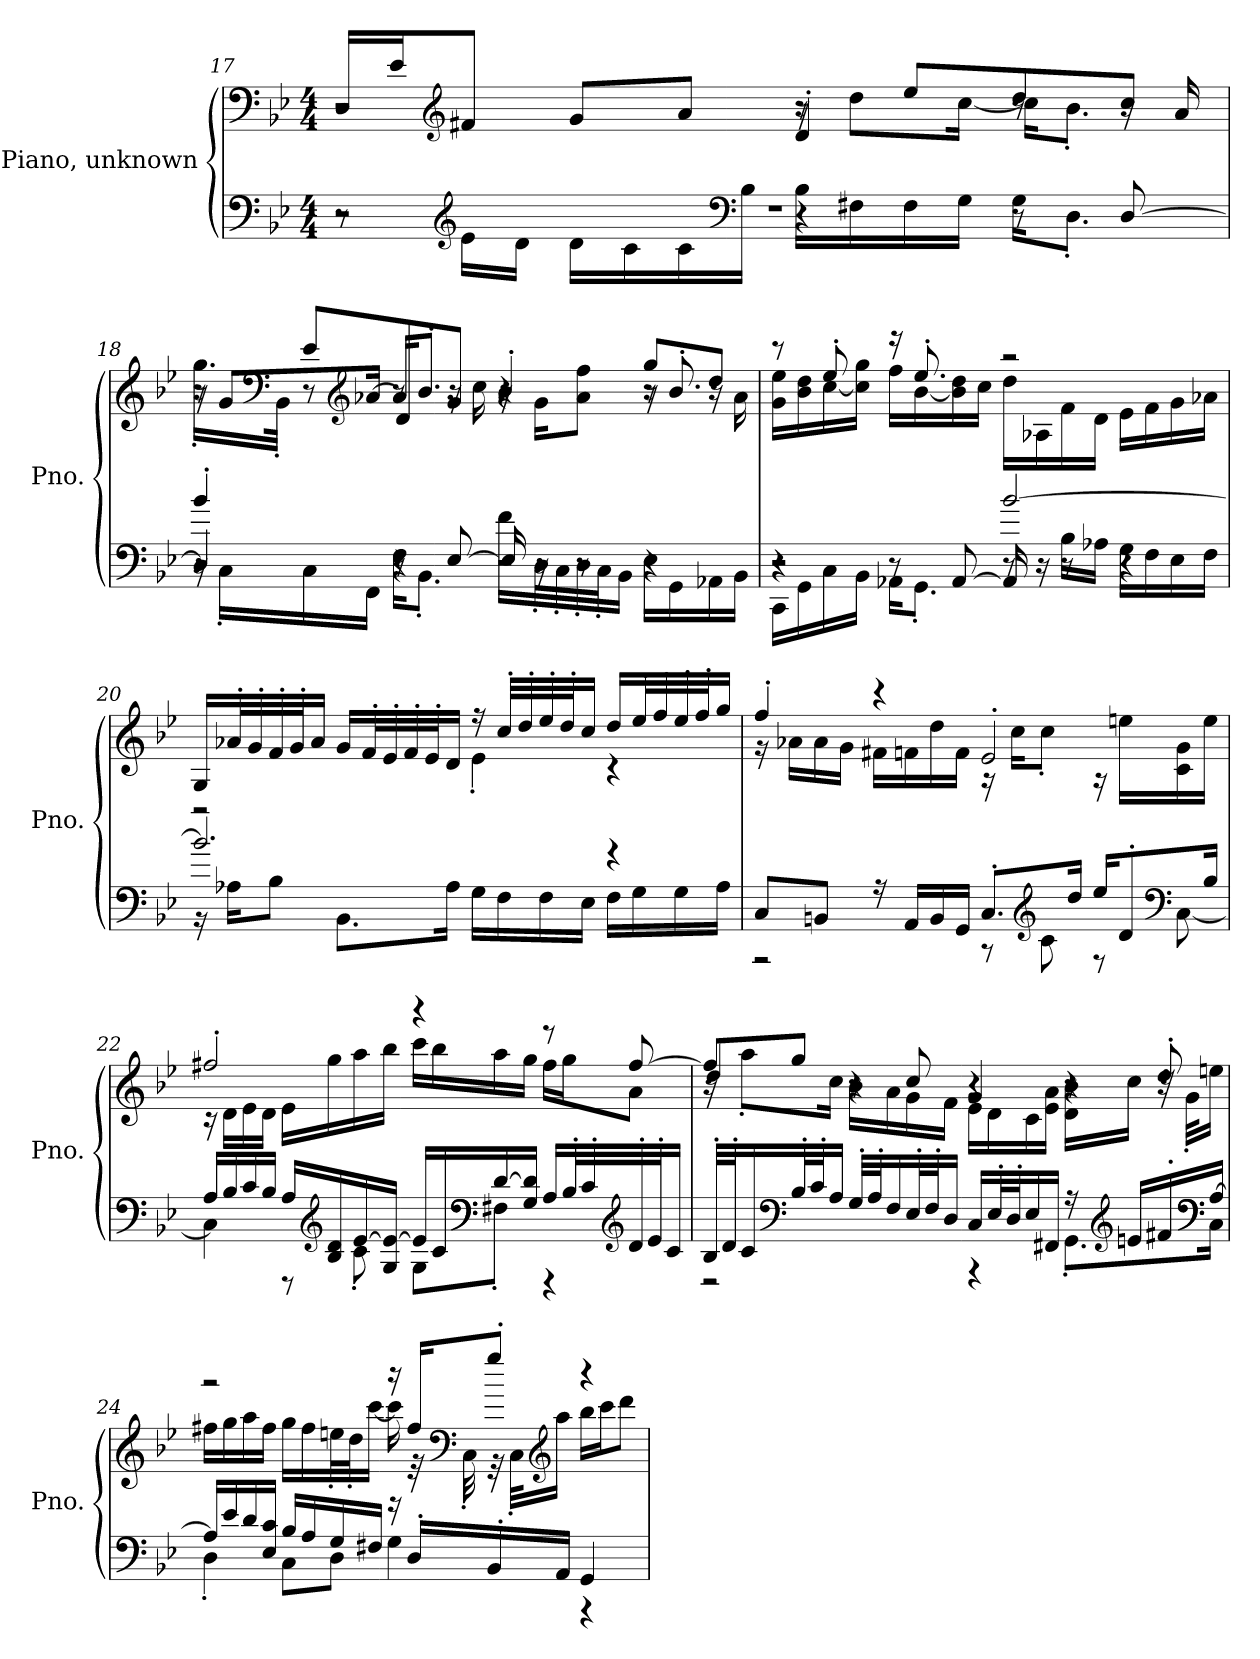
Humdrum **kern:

**kern	**kern
*part1	*part1
*staff2	*staff1
*I"Piano, unknown	*
*I'Pno.	*
!!LO:LB:g=z
*clefF4	*clefF4
*k[b-e-]	*k[b-e-]
*M4/4	*M4/4
=17	=17
*^	*^
*	*^	*	*^
1r	8r	2r	2r	2r	16D/LL
.	.	.	.	.	16e-/J
*clefG2	*	*	*clefG2	*	*
.	16e-\LL	.	.	.	8f#X/J
.	16d\JJ	.	.	.	.
.	16d\LL	.	.	.	8g/L
.	16c\	.	.	.	.
.	16c\	.	.	.	8a/J
*clefF4	*	*	*	*	*
.	16B-\JJ	.	.	.	.
.	16B-\LL	4r	8r	16r	4d'/
.	16F#X\	.	.	8dd\L	.
.	16F#\	.	8ee-/L	.	.
.	16G\JJ	.	.	[16cc\Jk	.
.	16G\KL	8r	8dd/	16cc\KL]	8r
.	8.D'\J	.	.	8.b-'\J	.
.	.	[8D/	8cc/J	.	16r
.	.	.	.	.	16a/
!!LO:LB:g=z	!!	!!
=18	=18	=18	=18	=18	=18
4b-'/	16r	4D/]	16r	16.gg'\LL	8r
.	16C'\LL	.	8g/L	.	.
*	*	*	*clefF4	*	*
.	.	.	.	32BB-'\JJk	.
.	16C\	.	.	8r	8e-/L
*	*	*	*clefG2	*	*
.	16FF\JJ	.	[16a-X/Jk	.	.
4r	16F\KL	8r	16a-/KL]	8r	8d/
.	8.BB-'\J	.	8.b-'/J	.	.
.	.	[8E-/	.	16r	8g/J
.	.	.	.	16cc\	.
2r	16f\LL	16E-/]	4b-'/	16r	4r
.	32D'\L	16r	.	16g\KL	.
.	32C'\	.	.	.	.
.	32D'\	8r	.	8a-\ 8ff\J	.
.	32C'\J	.	.	.	.
.	16BB-\JJ	.	.	.	.
.	16E-\LL	4r	8gg/L	8r	16r
.	16GG\	.	.	.	8.b-'/
.	16AA-X\	.	8dd/J	16r	.
.	16BB-\JJ	.	.	16a-\	.
*	*	*	*	*v	*v
!!LO:PB:g=z
=19	=19	=19	=19	=19
2r	16CC\LL	4r	8r	16g\ 16ee-\LL
.	16GG\	.	.	16b-\ 16dd\
.	16C\	.	8ee-'/	[16cc\
.	16BB-\JJ	.	.	16cc\] 16gg\JJ
.	16AA-X\KL	8r	16r	16ff\LL
.	8.GG'\J	.	8.ee-'/	[16b-\
.	.	[8AA-/	.	16b-\] 16dd\
.	.	.	.	16cc\JJ
[2b-/	8r	16AA-/]	2r	16dd\LL
.	.	16r	.	16A-X\
.	16B-\LL	8r	.	16f\
.	16A-X\JJ	.	.	16d\JJ
.	16G\LL	4r	.	16e-\LL
.	16F\	.	.	16f\
.	16E-\	.	.	16g\
.	16F\JJ	.	.	16a-X\JJ
*	*v	*v	*	*
=20	=20	=20	=20
2.b-/]	16r	16G/LL	2r
.	16A-X\KL	32a-X'/L	.
.	.	32g'/	.
.	8B-\J	32f'/	.
.	.	32g'/J	.
.	.	16a-/JJ	.
.	8.BB-\L	16g/LL	.
.	.	32f'/L	.
.	.	32e-'/	.
.	.	32f'/	.
.	.	32e-'/J	.
.	16A-\Jk	16d/JJ	.
.	16G\LL	16r	4e-'\
.	16F\	32cc'/LLL	.
.	.	32dd'/	.
.	16F\	32ee-'/	.
.	.	32dd'/J	.
.	16E-\JJ	16cc/JJ	.
4r	16F\LL	16dd/LL	4r
.	16G\	32ee-'/L	.
.	.	32ff'/	.
.	16G\	32ee-'/	.
.	.	32ff'/J	.
.	16A-\JJ	16gg/JJ	.
!!LO:LB:g=z	!!
=21	=21	=21	=21
8C/L	2r	4ff'/	16r
.	.	.	16a-X\LL
8BBn/J	.	.	16a-\
.	.	.	16g\JJ
16r	.	4r	16f#X\LL
16AA/LL	.	.	16fn\
16BB/	.	.	16dd\
16GG/JJ	.	.	16f\JJ
8.C'/L	8r	2e-'/	16r
.	.	.	16cc\KL
*clefG2	*	*	*
.	8c\	.	8cc'\J
16dd/Jk	.	.	.
16ee-/KL	8r	.	16r
8d'/	.	.	16een\LL
*clefF4	*	*	*
.	[8C\	.	16c\ 16g\
16B-/Jk	.	.	16ee\JJ
!!LO:LB:g=z	!!
=22	=22	=22	=22
16A/LL	4C\]	2ff#X'/	16r
16B-/	.	.	16d\LL
16c/	.	.	16e-\
16B-/JJ	.	.	16d\JJ
16A/LL	8r	.	16e-\LL
*clefG2	*	*	*
16B-/ 16d/	.	.	16gg\
[16e-/	8c'\	.	16aa\
16G/ 16e-/_JJ	.	.	16bb-\JJ
16e-/LL]	8G\L	4r	16ccc\LL
16c/	.	.	16bb-\
*clefF4	*	*	*
[16d/	8F#X'\J	.	16aa\
16G/ 16d/]JJ	.	.	16gg\JJ
16A/LL	4r	8r	16ff#\LL
32B-'/L	.	.	16gg\J
32c'/	.	.	.
*clefG2	*	*	*
32d'/	.	[8ff#/	8a\J
32e-'/J	.	.	.
16c/JJ	.	.	.
!!LO:LB:g=z
=23	=23	=23	=23
*	*	*	*^
32B-'/LLL	2r	8ff#/L]	16r	4dd/
32d'/J	.	.	.	.
16c/	.	.	8aa'\L	.
*clefF4	*	*	*	*
32B-'/L	.	8gg/J	.	.
32c'/J	.	.	.	.
16A/JJ	.	.	16cc\Jk	.
32G'/LLL	.	4r	16b-\LL	8r
32A'/J	.	.	.	.
16F/	.	.	16a\	.
32E-'/L	.	.	16g\	8cc/
32F'/J	.	.	.	.
16D/JJ	.	.	16f\JJ	.
16C/LL	4r	4r	16e-\LL	4g/
32E-'/L	.	.	16d\	.
32D'/J	.	.	.	.
16E-/	.	.	16c\	.
16FF#X/JJ	.	.	16e-\ 16a\JJ	.
16r	8.GG'\L	8r	16d\ 16b-\LL	4r
*clefG2	*	*	*	*
16en/LL	.	.	16cc\JJ	.
16f#X'/	.	8dd'/	32r	.
.	.	.	32g'\KLL	.
*clefF4	*	*	*	*
[16A/JJ	16C\Jk	.	16een\JJ	.
*	*	*	*v	*v
!!LO:LB:g=z
=24	=24	=24	=24
16A/LL]	4D'\	2r	16ff#X\LL
16e-/	.	.	16gg\
16d/	.	.	16aa\
16E-/ 16c/JJ	.	.	16ff#\JJ
16B-/LL	8C\L	.	16gg\LL
16A/	.	.	16ff#\
16G/	8D\J	.	32een'\L
.	.	.	32dd'\J
16F#X/JJ	.	.	[16ccc\JJ
16r	4G\	16r	16ccc\]
16D'/LL	.	16ff#/KL	32r
*	*	*clefF4	*
.	.	.	32C'\
16BB-'/	.	8gg'/J	32r
.	.	.	32C'\KLL
*	*	*clefG2	*
16AA/JJ	.	.	16aa\JJ
4GG/	4r	4r	16bb-\LL
.	.	.	16ccc\J
.	.	.	8ddd\J
*v	*v	*	*
*	*v	*v
=	=
*-	*-
